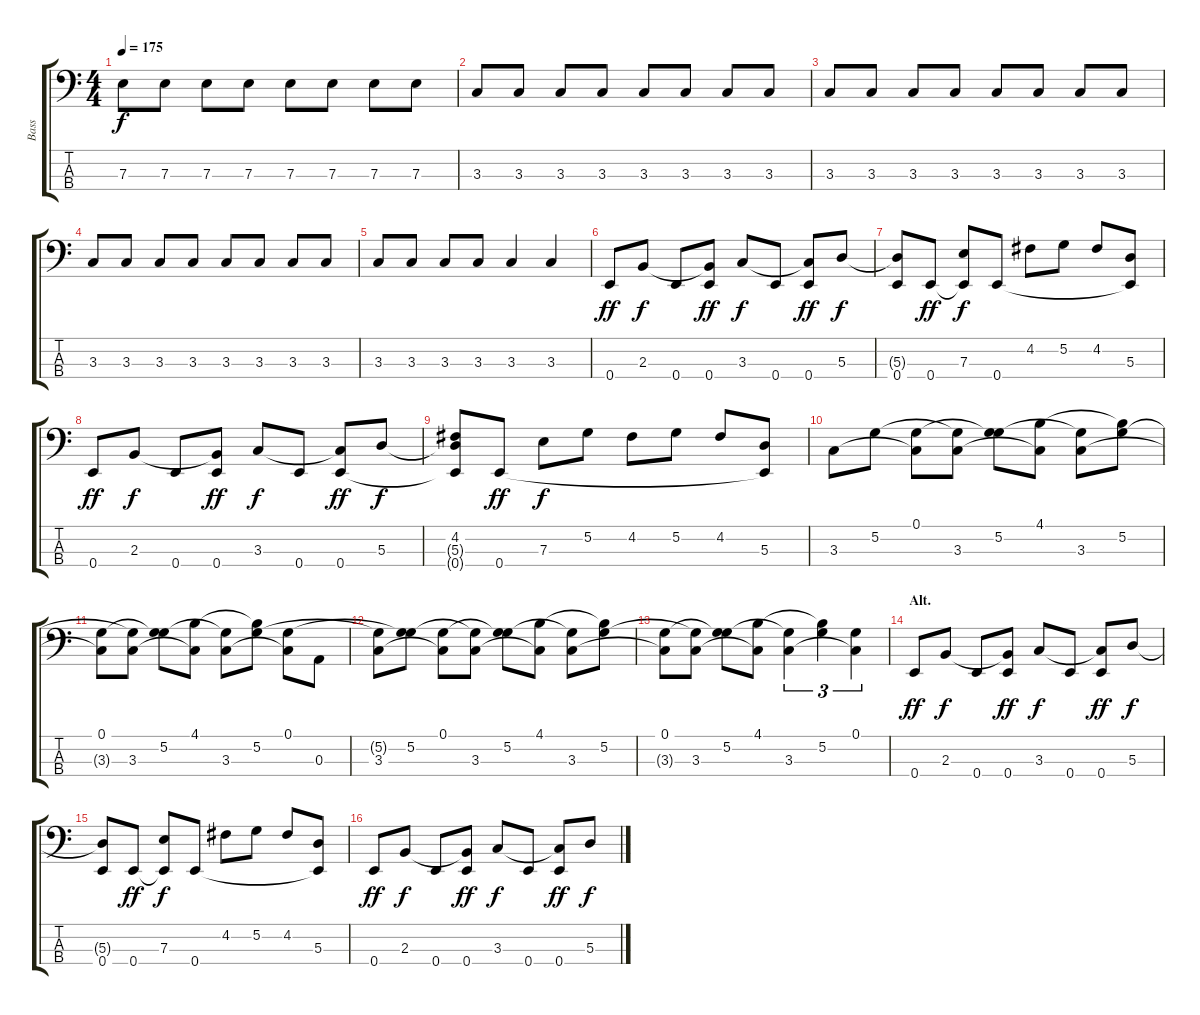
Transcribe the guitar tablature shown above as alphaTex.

\track ("Bass" "Bass") {mute instrument acousticbass}
\staff {score tabs}
\tuning (G2 D2 A1 E1) {hide}
\ts (4 4)
\tempo 175
\clef f4
\ks c
7.3.8{dy f} 7.3.8 7.3.8 7.3.8 7.3.8 7.3.8 7.3.8 7.3.8 |
3.3.8 3.3.8 3.3.8 3.3.8 3.3.8 3.3.8 3.3.8 3.3.8 |
3.3.8 3.3.8 3.3.8 3.3.8 3.3.8 3.3.8 3.3.8 3.3.8 |
3.3.8 3.3.8 3.3.8 3.3.8 3.3.8 3.3.8 3.3.8 3.3.8 |
3.3.8 3.3.8 3.3.8 3.3.8 3.3.4 3.3.4 |
0.4.8{dy ff} 2.3.8{dy f} 0.4.8 (2.3{t} 0.4).8{dy ff} 3.3.8{dy f} 0.4.8 (3.3{t} 0.4).8{dy ff} 5.3.8{dy f} |
(5.3{t} 0.4).8 0.4.8{dy ff} (7.3 0.4{t}).8{dy f} 0.4.8 4.2.8 5.2.8 4.2.8 (5.3 0.4{t}).8 |
0.4.8{dy ff} 2.3.8{dy f} 0.4.8 (2.3{t} 0.4).8{dy ff} 3.3.8{dy f} 0.4.8 (3.3{t} 0.4).8{dy ff} 5.3.8{dy f} |
(4.2 5.3{t} 0.4{t}).8 0.4.8{dy ff} 7.3.8{dy f} 5.2.8 4.2.8 5.2.8 4.2.8 (5.3 0.4{t}).8 |
3.3.8 5.2.8 (0.1 3.3{t}).8 (5.2{t} 3.3).8 (0.1{t} 5.2).8 (4.1 3.3{t}).8 (5.2{t} 3.3).8 (4.1{t} 5.2).8 |
(0.1 3.3{t}).8 (5.2{t} 3.3).8 (0.1{t} 5.2).8 (4.1 3.3{t}).8 (5.2{t} 3.3).8 (4.1{t} 5.2).8 (0.1 3.3{t}).8 0.3.8 |
(5.2{t} 3.3).8 (0.1{t} 5.2).8 (0.1 3.3{t}).8 (5.2{t} 3.3).8 (0.1{t} 5.2).8 (4.1 3.3{t}).8 (5.2{t} 3.3).8 (4.1{t} 5.2).8 |
(0.1 3.3{t}).8 (5.2{t} 3.3).8 (0.1{t} 5.2).8 (4.1 3.3{t}).8 (5.2{t} 3.3).4{tu (3 2)} (4.1{t} 5.2).4{tu (3 2)} (0.1 3.3{t}).4{tu (3 2)} |
\section ("" "Alt.")
0.4.8{dy ff} 2.3.8{dy f} 0.4.8 (2.3{t} 0.4).8{dy ff} 3.3.8{dy f} 0.4.8 (3.3{t} 0.4).8{dy ff} 5.3.8{dy f} |
(5.3{t} 0.4).8 0.4.8{dy ff} (7.3 0.4{t}).8{dy f} 0.4.8 4.2.8 5.2.8 4.2.8 (5.3 0.4{t}).8 |
0.4.8{dy ff} 2.3.8{dy f} 0.4.8 (2.3{t} 0.4).8{dy ff} 3.3.8{dy f} 0.4.8 (3.3{t} 0.4).8{dy ff} 5.3.8{dy f}
